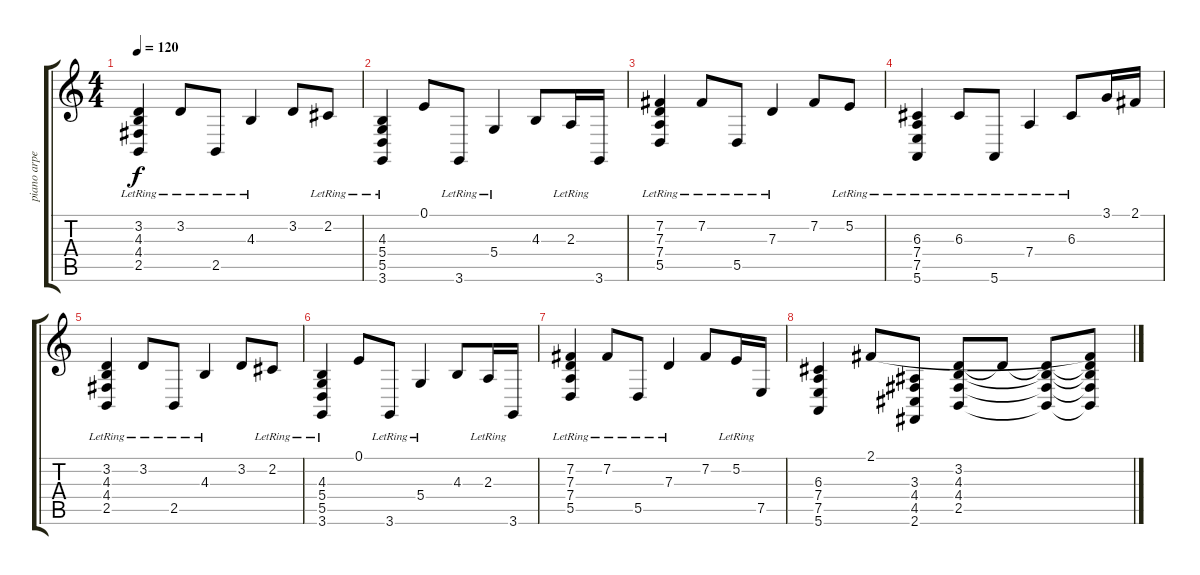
\track ("piano arpege" "piano arpe") {instrument brightacousticpiano}
\staff {score tabs}
\tuning (E4 B3 G3 D3 A2 E2) {hide}
\ts (4 4)
\tempo 120
\clef g2
\ks c
(3.2{lr} 4.3{lr} 4.4{lr} 2.5{lr}).4{dy f} 3.2{lr}.8 2.5{lr}.8 4.3{lr}.4 3.2.8 2.2{lr}.8 |
(4.3{lr} 5.4{lr} 5.5{lr} 3.6{lr}).4 0.1.8 3.6{lr}.8 5.4{lr}.4 4.3.8 2.3{lr}.16 3.6.16 |
(7.2{lr} 7.3{lr} 7.4{lr} 5.5{lr}).4 7.2{lr}.8 5.5{lr}.8 7.3{lr}.4 7.2.8 5.2{lr}.8 |
(6.3{lr} 7.4{lr} 7.5{lr} 5.6{lr}).4 6.3{lr}.8 5.6{lr}.8 7.4{lr}.4 6.3{lr}.8 3.1.16 2.1.16 |
(3.2{lr} 4.3{lr} 4.4{lr} 2.5{lr}).4 3.2{lr}.8 2.5{lr}.8 4.3{lr}.4 3.2.8 2.2{lr}.8 |
(4.3{lr} 5.4{lr} 5.5{lr} 3.6{lr}).4 0.1.8 3.6{lr}.8 5.4{lr}.4 4.3.8 2.3{lr}.16 3.6.16 |
(7.2{lr} 7.3{lr} 7.4{lr} 5.5{lr}).4 7.2{lr}.8 5.5{lr}.8 7.3{lr}.4 7.2.8 5.2{lr}.16 7.5.16 |
(6.3 7.4 7.5 5.6).4 2.1.8 (3.3 4.4 4.5 2.6).8 (3.2 4.3 4.4 2.5).8 3.2{t}.8 (3.2{t} 4.3{t} 4.4{t} 2.5{t}).8 (2.1{t} 3.2{t} 4.3{t} 4.4{t} 2.5{t}).8
